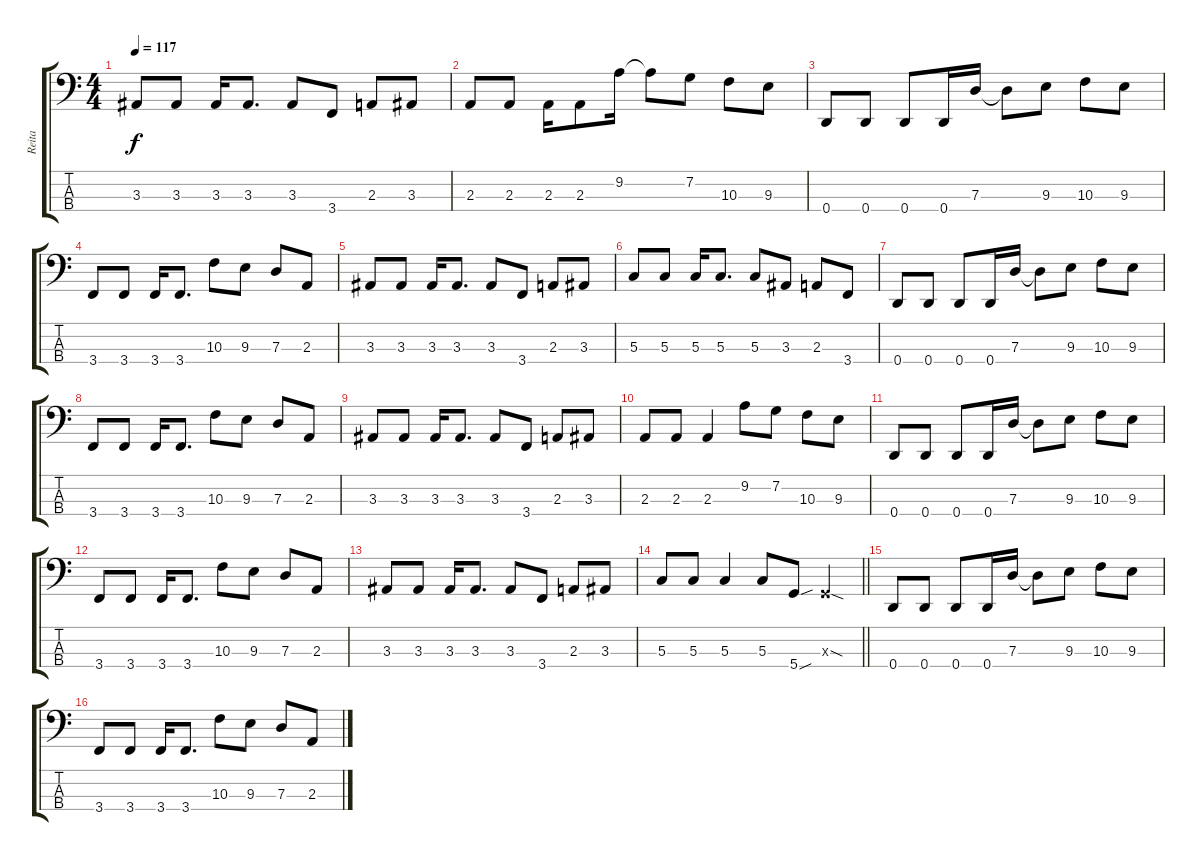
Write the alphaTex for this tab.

\track ("Reita" "Reita") {instrument electricbasspick}
\staff {score tabs}
\tuning (F2 C2 G1 D1) {hide}
\ts (4 4)
\tempo 117
\clef f4
\ks c
3.3.8{dy f} 3.3.8 3.3.16 3.3.8{d} 3.3.8 3.4.8 2.3.8 3.3.8 |
2.3.8 2.3.8 2.3.16 2.3.8 9.2.16 9.2{t}.8 7.2.8 10.3.8 9.3.8 |
0.4.8 0.4.8 0.4.8 0.4.16 7.3.16 7.3{t}.8 9.3.8 10.3.8 9.3.8 |
3.4.8 3.4.8 3.4.16 3.4.8{d} 10.3.8 9.3.8 7.3.8 2.3.8 |
3.3.8 3.3.8 3.3.16 3.3.8{d} 3.3.8 3.4.8 2.3.8 3.3.8 |
5.3.8 5.3.8 5.3.16 5.3.8{d} 5.3.8 3.3.8 2.3.8 3.4.8 |
0.4.8 0.4.8 0.4.8 0.4.16 7.3.16 7.3{t}.8 9.3.8 10.3.8 9.3.8 |
3.4.8 3.4.8 3.4.16 3.4.8{d} 10.3.8 9.3.8 7.3.8 2.3.8 |
3.3.8 3.3.8 3.3.16 3.3.8{d} 3.3.8 3.4.8 2.3.8 3.3.8 |
2.3.8 2.3.8 2.3.4 9.2.8 7.2.8 10.3.8 9.3.8 |
0.4.8 0.4.8 0.4.8 0.4.16 7.3.16 7.3{t}.8 9.3.8 10.3.8 9.3.8 |
3.4.8 3.4.8 3.4.16 3.4.8{d} 10.3.8 9.3.8 7.3.8 2.3.8 |
3.3.8 3.3.8 3.3.16 3.3.8{d} 3.3.8 3.4.8 2.3.8 3.3.8 |
\barLineRight lightlight
5.3.8 5.3.8 5.3.4 5.3.8 5.4{sou}.8 0.3{sod x}.4 |
0.4.8 0.4.8 0.4.8 0.4.16 7.3.16 7.3{t}.8 9.3.8 10.3.8 9.3.8 |
3.4.8 3.4.8 3.4.16 3.4.8{d} 10.3.8 9.3.8 7.3.8 2.3.8
